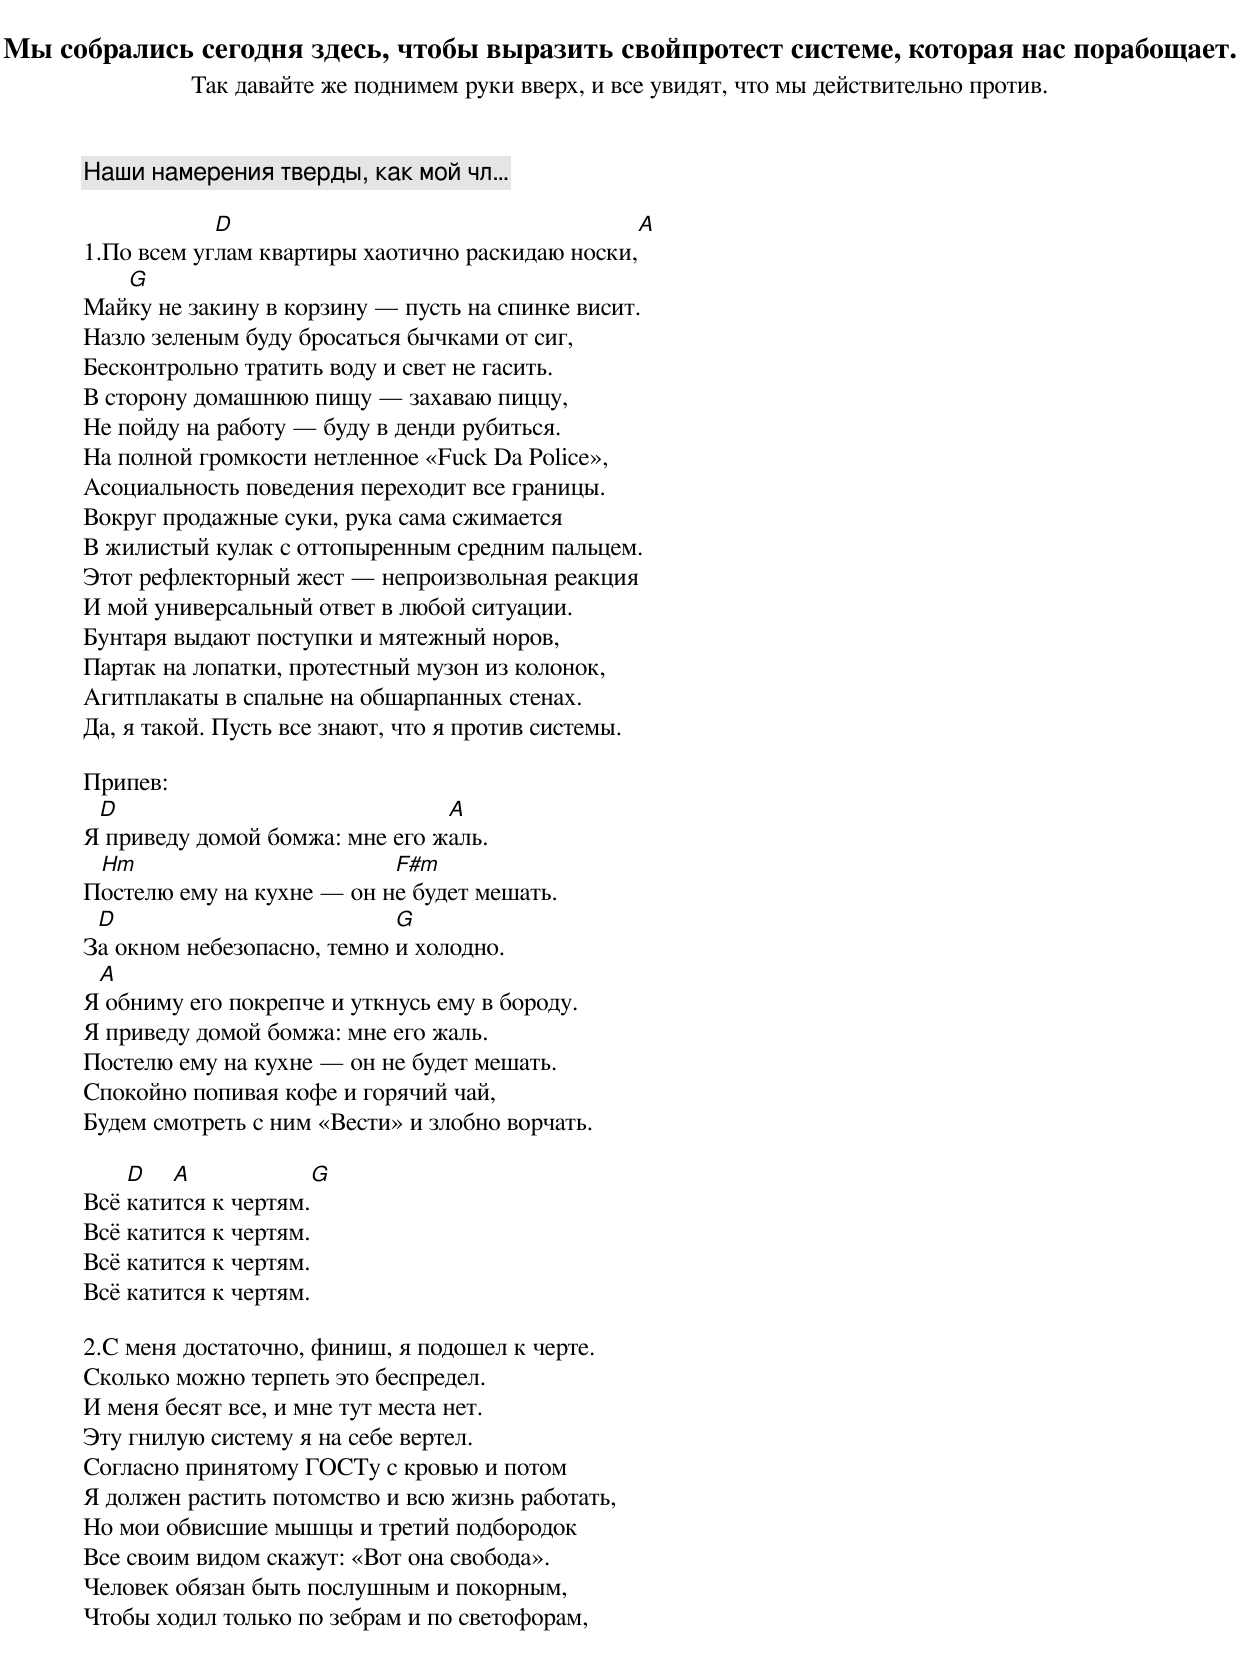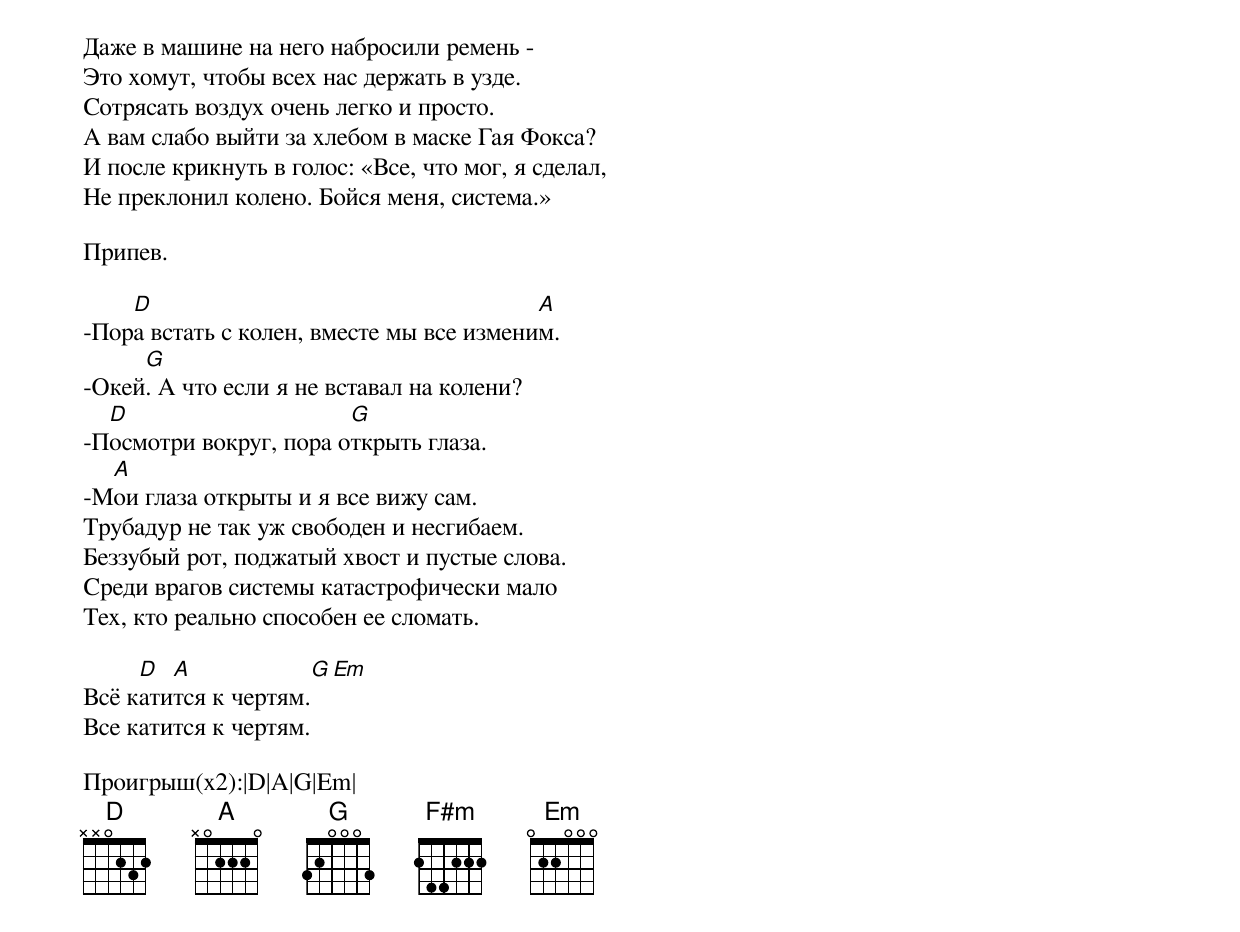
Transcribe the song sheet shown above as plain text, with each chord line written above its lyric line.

Мы собрались сегодня здесь, чтобы выразить свойпротест системе, которая нас порабощает.
Так давайте же поднимем руки вверх, и все увидят, что мы действительно против.
Наши намерения тверды, как мой чл…

            D                                       A
1.По всем углам квартиры хаотично раскидаю носки,
   G
Майку не закину в корзину — пусть на спинке висит.
Назло зеленым буду бросаться бычками от сиг,
Бесконтрольно тратить воду и свет не гасить.
В сторону домашнюю пищу — захаваю пиццу,
Не пойду на работу — буду в денди рубиться.
На полной громкости нетленное «Fuck Da Police»,
Асоциальность поведения переходит все границы.
Вокруг продажные суки, рука сама сжимается
В жилистый кулак с оттопыренным средним пальцем.
Этот рефлекторный жест — непроизвольная реакция
И мой универсальный ответ в любой ситуации.
Бунтаря выдают поступки и мятежный норов,
Партак на лопатки, протестный музон из колонок,
Агитплакаты в спальне на обшарпанных стенах.
Да, я такой. Пусть все знают, что я против системы.

Припев:
 D                              A
Я приведу домой бомжа: мне его жаль.
 Hm                        F#m
Постелю ему на кухне — он не будет мешать.
 D                          G
За окном небезопасно, темно и холодно.
 A
Я обниму его покрепче и уткнусь ему в бороду.
Я приведу домой бомжа: мне его жаль.
Постелю ему на кухне — он не будет мешать.
Спокойно попивая кофе и горячий чай,
Будем смотреть с ним «Вести» и злобно ворчать.

    D   A                     G
Всё катится к чертям.
Всё катится к чертям.
Всё катится к чертям.
Всё катится к чертям.

2.С меня достаточно, финиш, я подошел к черте.
Сколько можно терпеть это беспредел.
И меня бесят все, и мне тут места нет.
Эту гнилую систему я на себе вертел.
Согласно принятому ГОСТу с кровью и потом
Я должен растить потомство и всю жизнь работать,
Но мои обвисшие мышцы и третий подбородок
Все своим видом скажут: «Вот она свобода».
Человек обязан быть послушным и покорным,
Чтобы ходил только по зебрам и по светофорам,
Даже в машине на него набросили ремень -
Это хомут, чтобы всех нас держать в узде.
Сотрясать воздух очень легко и просто.
А вам слабо выйти за хлебом в маске Гая Фокса?
И после крикнуть в голос: «Все, что мог, я сделал,
Не преклонил колено. Бойся меня, система.»

Припев.

    D                                     A
-Пора встать с колен, вместе мы все изменим.
     G
-Окей. А что если я не вставал на колени?
  D                     G
-Посмотри вокруг, пора открыть глаза.
  A
-Мои глаза открыты и я все вижу сам.
Трубадур не так уж свободен и несгибаем.
Беззубый рот, поджатый хвост и пустые слова.
Среди врагов системы катастрофически мало
Тех, кто реально способен ее сломать.

     D  A                     G  Em
Всё катится к чертям.
Все катится к чертям.

Проигрыш(x2):|D|A|G|Em|
